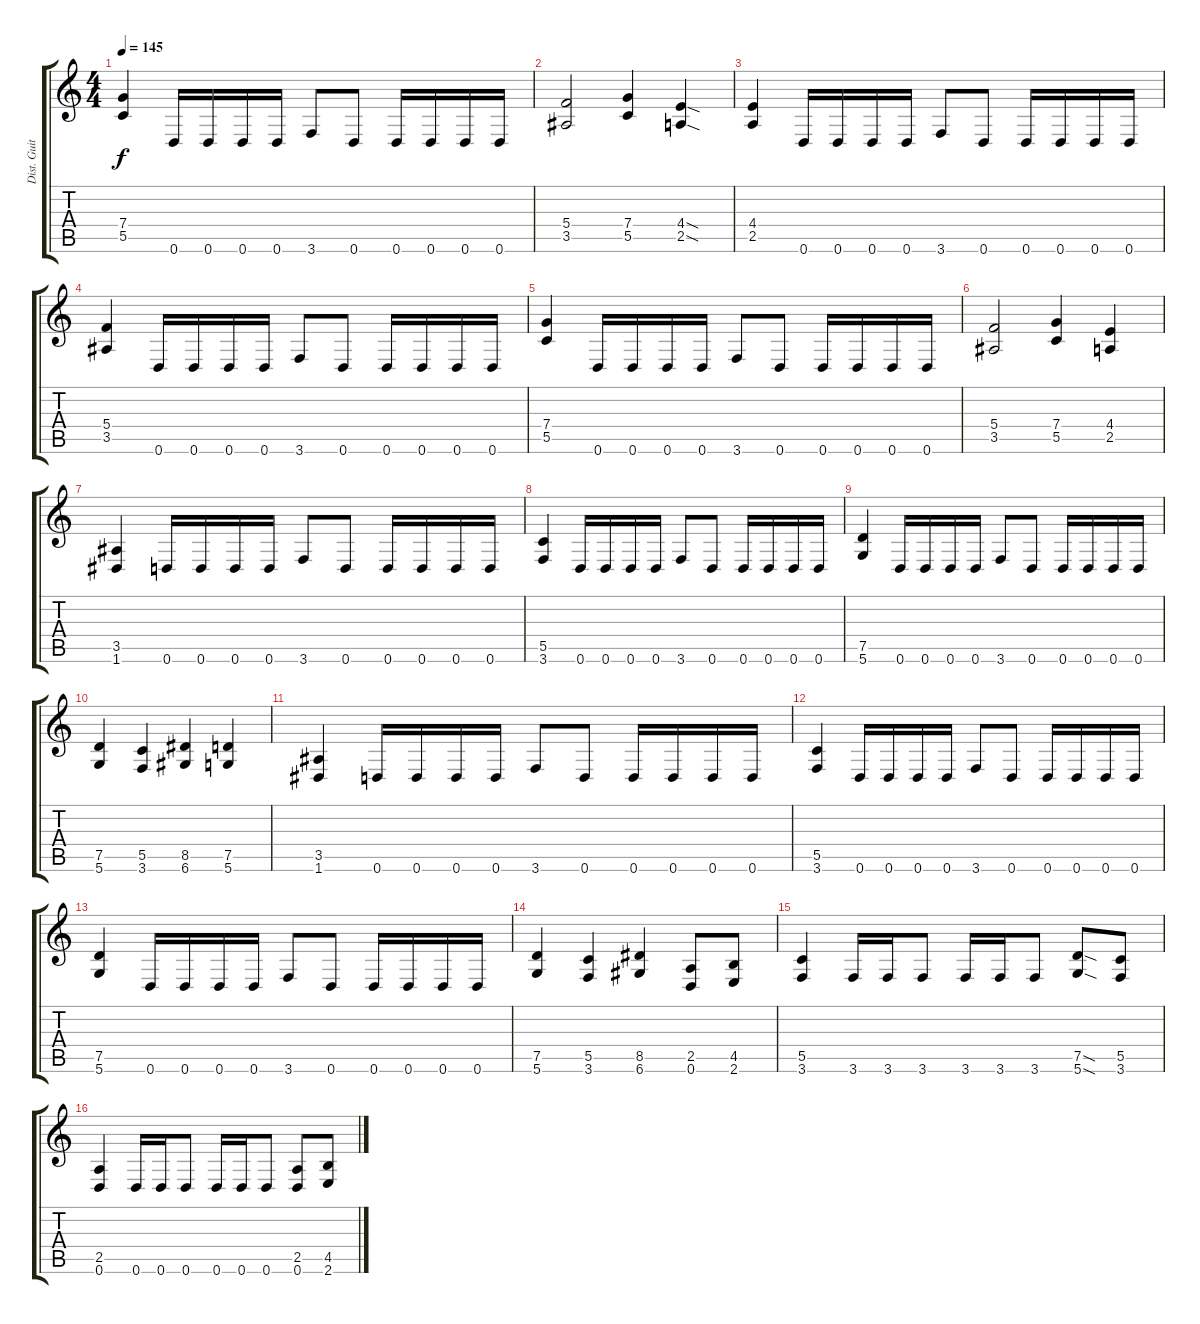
\track ("Dist. Guitar II" "Dist. Guit") {instrument distortionguitar}
\staff {score tabs}
\tuning (D4 A3 F3 C3 G2 D2) {hide}
\ts (4 4)
\tempo 145
\clef g2
\ks c
(7.4 5.5).4{dy f} 0.6.16 0.6.16 0.6.16 0.6.16 3.6.8 0.6.8 0.6.16 0.6.16 0.6.16 0.6.16 |
(5.4 3.5).2 (7.4 5.5).4 (4.4{sod} 2.5{sod}).4 |
(4.4 2.5).4 0.6.16 0.6.16 0.6.16 0.6.16 3.6.8 0.6.8 0.6.16 0.6.16 0.6.16 0.6.16 |
(5.4 3.5).4 0.6.16 0.6.16 0.6.16 0.6.16 3.6.8 0.6.8 0.6.16 0.6.16 0.6.16 0.6.16 |
(7.4 5.5).4 0.6.16 0.6.16 0.6.16 0.6.16 3.6.8 0.6.8 0.6.16 0.6.16 0.6.16 0.6.16 |
(5.4 3.5).2 (7.4 5.5).4 (4.4 2.5).4 |
(3.5 1.6).4 0.6.16 0.6.16 0.6.16 0.6.16 3.6.8 0.6.8 0.6.16 0.6.16 0.6.16 0.6.16 |
(5.5 3.6).4 0.6.16 0.6.16 0.6.16 0.6.16 3.6.8 0.6.8 0.6.16 0.6.16 0.6.16 0.6.16 |
(7.5 5.6).4 0.6.16 0.6.16 0.6.16 0.6.16 3.6.8 0.6.8 0.6.16 0.6.16 0.6.16 0.6.16 |
(7.5 5.6).4 (5.5 3.6).4 (8.5 6.6).4 (7.5 5.6).4 |
(3.5 1.6).4 0.6.16 0.6.16 0.6.16 0.6.16 3.6.8 0.6.8 0.6.16 0.6.16 0.6.16 0.6.16 |
(5.5 3.6).4 0.6.16 0.6.16 0.6.16 0.6.16 3.6.8 0.6.8 0.6.16 0.6.16 0.6.16 0.6.16 |
(7.5 5.6).4 0.6.16 0.6.16 0.6.16 0.6.16 3.6.8 0.6.8 0.6.16 0.6.16 0.6.16 0.6.16 |
(7.5 5.6).4 (5.5 3.6).4 (8.5 6.6).4 (2.5 0.6).8 (4.5 2.6).8 |
(5.5 3.6).4 3.6.16 3.6.16 3.6.8 3.6.16 3.6.16 3.6.8 (7.5{sod} 5.6{sod}).8 (5.5 3.6).8 |
(2.5 0.6).4 0.6.16 0.6.16 0.6.8 0.6.16 0.6.16 0.6.8 (2.5 0.6).8 (4.5 2.6).8
